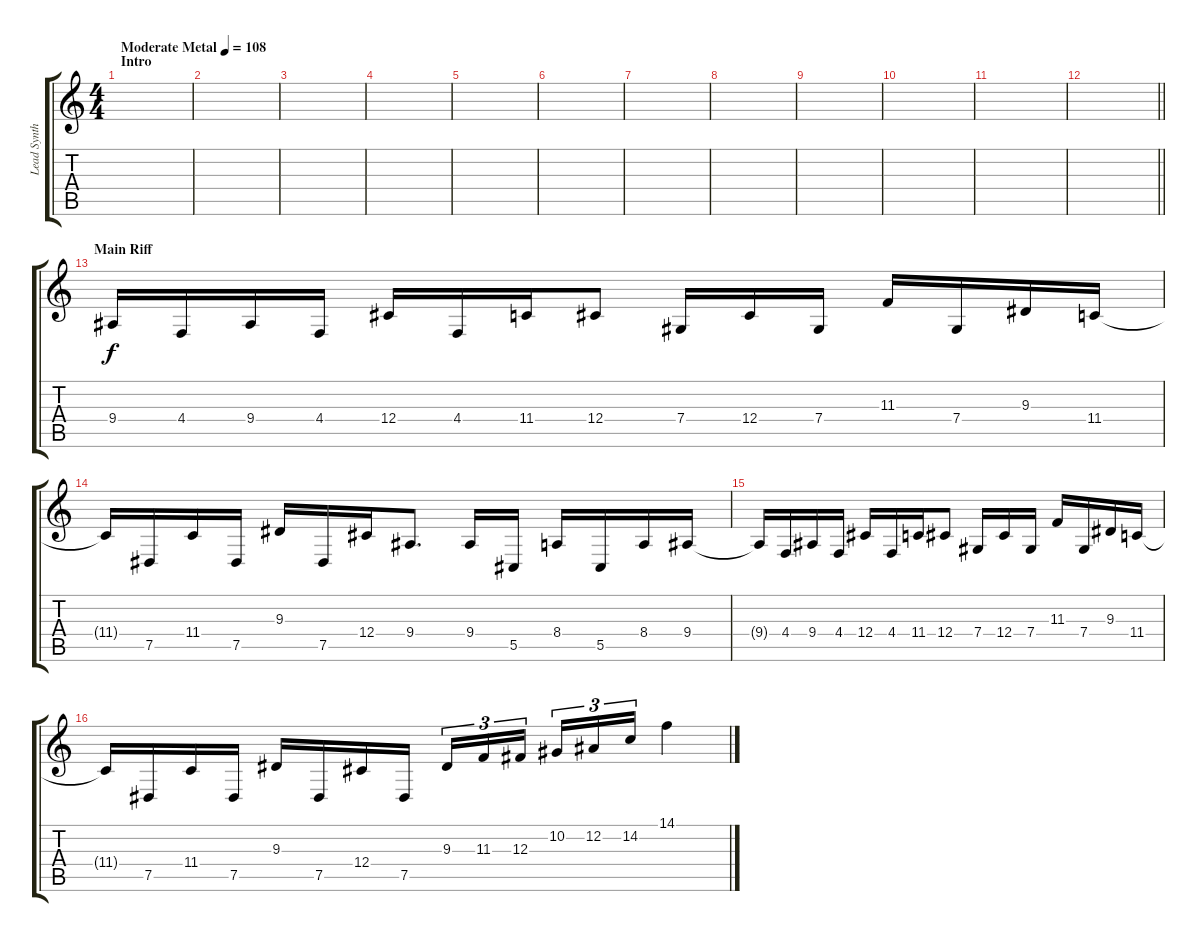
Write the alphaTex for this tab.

\track ("Lead Synth 1" "Lead Synth") {instrument electricpiano2}
\staff {score tabs}
\tuning (Eb4 Bb3 Gb3 Db3 Ab2 Eb2) {hide}
\ts (4 4)
\section ("" "Intro")
\tempo (108 "Moderate Metal")
\clef g2
\ks c
|
|
|
|
|
|
|
|
|
|
|
\barLineRight lightlight
|
\section ("" "Main Riff")
9.4.16 4.4.16 9.4.16 4.4.16 12.4.16 4.4.16 11.4.16 12.4.8 7.4.16 12.4.16 7.4.16 11.3.16 7.4.16 9.3.16 11.4.16 |
11.4{t}.16 7.5.16 11.4.16 7.5.16 9.3.16 7.5.16 12.4.16 9.4.8{d} 9.4.16 5.5.16 8.4.16 5.5.16 8.4.16 9.4.16 |
9.4{t}.16 4.4.16 9.4.16 4.4.16 12.4.16 4.4.16 11.4.16 12.4.8 7.4.16 12.4.16 7.4.16 11.3.16 7.4.16 9.3.16 11.4.16 |
11.4{t}.16 7.5.16 11.4.16 7.5.16 9.3.16 7.5.16 12.4.16 7.5.16 9.3.16{tu (3 2)} 11.3.16{tu (3 2)} 12.3.16{tu (3 2) beam splitsecondary} 10.2.16{tu (3 2)} 12.2.16{tu (3 2)} 14.2.16{tu (3 2)} 14.1.4
